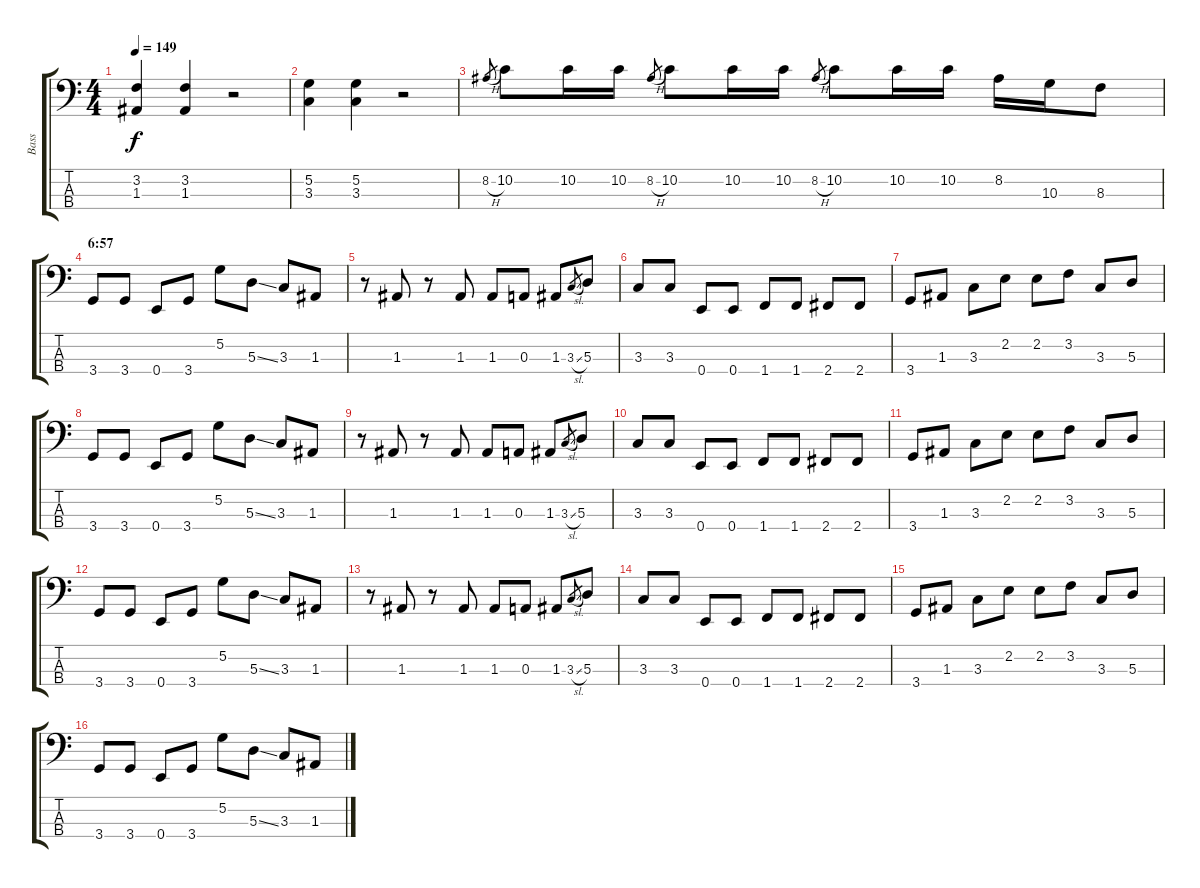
\track ("Bass" "Bass") {instrument electricbassfinger}
\staff {score tabs}
\tuning (G2 D2 A1 E1) {hide}
\ts (4 4)
\tempo 149
\clef f4
\ks c
(3.2 1.3).4{dy f} (3.2 1.3).4 r.2 |
(5.2 3.3).4 (5.2 3.3).4 r.2 |
8.2{h}.8{gr} 10.2.8 10.2.16 10.2.16 8.2{h}.8{gr} 10.2.8 10.2.16 10.2.16 8.2{h}.8{gr} 10.2.8 10.2.16 10.2.16 8.2.16 10.3.16 8.3.8 |
\section ("" "6:57")
3.4.8 3.4.8 0.4.8 3.4.8 5.2.8 5.3{ss}.8 3.3.8 1.3.8 |
r.8 1.3.8 r.8 1.3.8 1.3.8 0.3.8 1.3.8 3.3{sl}.8{gr} 5.3.8 |
3.3.8 3.3.8 0.4.8 0.4.8 1.4.8 1.4.8 2.4.8 2.4.8 |
3.4.8 1.3.8 3.3.8 2.2.8 2.2.8 3.2.8 3.3.8 5.3.8 |
3.4.8 3.4.8 0.4.8 3.4.8 5.2.8 5.3{ss}.8 3.3.8 1.3.8 |
r.8 1.3.8 r.8 1.3.8 1.3.8 0.3.8 1.3.8 3.3{sl}.8{gr} 5.3.8 |
3.3.8 3.3.8 0.4.8 0.4.8 1.4.8 1.4.8 2.4.8 2.4.8 |
3.4.8 1.3.8 3.3.8 2.2.8 2.2.8 3.2.8 3.3.8 5.3.8 |
3.4.8 3.4.8 0.4.8 3.4.8 5.2.8 5.3{ss}.8 3.3.8 1.3.8 |
r.8 1.3.8 r.8 1.3.8 1.3.8 0.3.8 1.3.8 3.3{sl}.8{gr} 5.3.8 |
3.3.8 3.3.8 0.4.8 0.4.8 1.4.8 1.4.8 2.4.8 2.4.8 |
3.4.8 1.3.8 3.3.8 2.2.8 2.2.8 3.2.8 3.3.8 5.3.8 |
3.4.8 3.4.8 0.4.8 3.4.8 5.2.8 5.3{ss}.8 3.3.8 1.3.8
